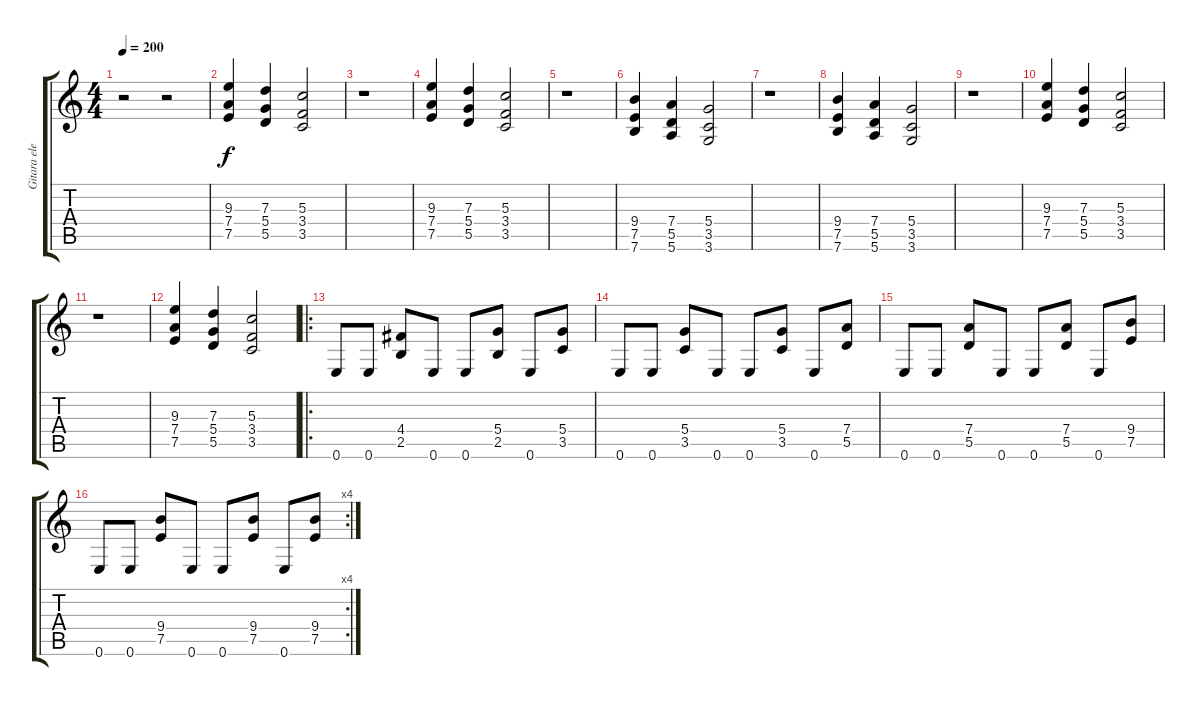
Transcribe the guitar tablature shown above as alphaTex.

\track ("Gitara elektryczna 1" "Gitara ele") {instrument distortionguitar}
\staff {score tabs}
\tuning (E4 B3 G3 D3 A2 E2) {hide}
\ts (4 4)
\tempo 200
\clef g2
\ks c
r.2{dy f} r.2 |
(9.3 7.4 7.5).4 (7.3 5.4 5.5).4 (5.3 3.4 3.5).2 |
r.1 |
(9.3 7.4 7.5).4 (7.3 5.4 5.5).4 (5.3 3.4 3.5).2 |
r.1 |
(9.4 7.5 7.6).4 (7.4 5.5 5.6).4 (5.4 3.5 3.6).2 |
r.1 |
(9.4 7.5 7.6).4 (7.4 5.5 5.6).4 (5.4 3.5 3.6).2 |
r.1 |
(9.3 7.4 7.5).4 (7.3 5.4 5.5).4 (5.3 3.4 3.5).2 |
r.1 |
(9.3 7.4 7.5).4 (7.3 5.4 5.5).4 (5.3 3.4 3.5).2 |
\ro
0.6.8 0.6.8 (4.4 2.5).8 0.6.8 0.6.8 (5.4 2.5).8 0.6.8 (5.4 3.5).8 |
0.6.8 0.6.8 (5.4 3.5).8 0.6.8 0.6.8 (5.4 3.5).8 0.6.8 (7.4 5.5).8 |
0.6.8 0.6.8 (7.4 5.5).8 0.6.8 0.6.8 (7.4 5.5).8 0.6.8 (9.4 7.5).8 |
\rc 4
0.6.8 0.6.8 (9.4 7.5).8 0.6.8 0.6.8 (9.4 7.5).8 0.6.8 (9.4 7.5).8
